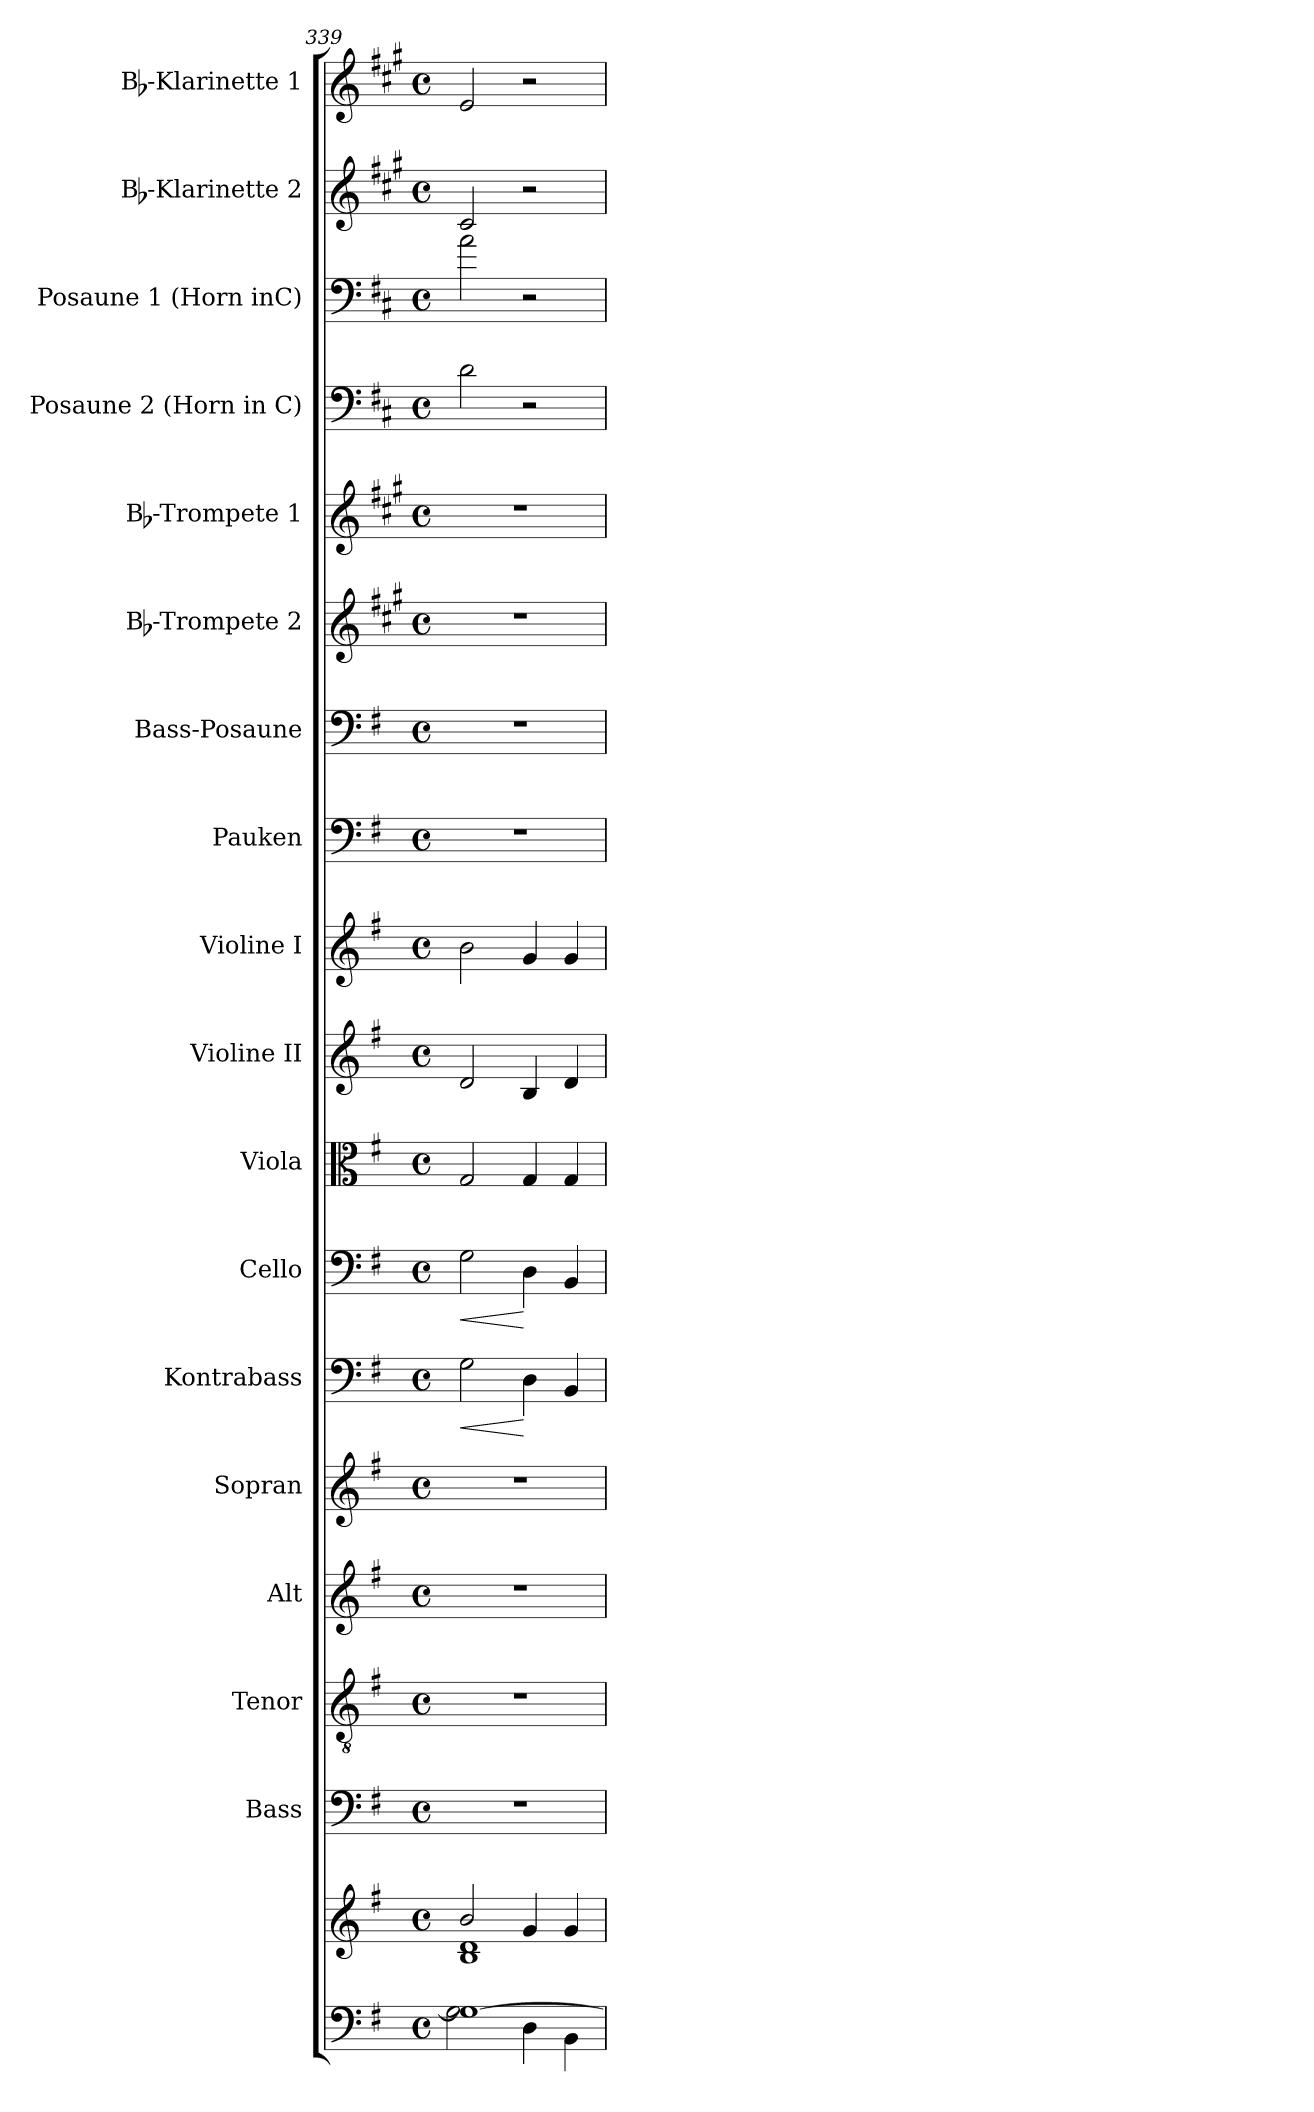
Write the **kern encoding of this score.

**kern	**kern	**kern	**kern	**kern	**kern	**kern	**dynam	**kern	**dynam	**kern	**kern	**kern	**kern	**kern	**kern	**kern	**kern	**kern	**kern	**kern
*part18	*part18	*part17	*part16	*part15	*part14	*part13	*part13	*part12	*part12	*part11	*part10	*part9	*part8	*part7	*part6	*part5	*part4	*part3	*part2	*part1
*staff19	*staff18	*staff17	*staff16	*staff15	*staff14	*staff13	*staff13	*staff12	*staff12	*staff11	*staff10	*staff9	*staff8	*staff7	*staff6	*staff5	*staff4	*staff3	*staff2	*staff1
*	*	*I"Bass	*I"Tenor	*I"Alt	*I"Sopran	*I"Kontrabass	*	*I"Cello	*	*I"Viola	*I"Violine II	*I"Violine I	*I"Pauken	*I"Bass-Posaune	*I"Bb-Trompete 2	*I"Bb-Trompete 1	*I"Posaune 2 (Horn in C)	*I"Posaune 1 (Horn inC)	*I"Bb-Klarinette 2	*I"Bb-Klarinette 1
*	*	*I'B.	*I'T.	*I'A.	*I'S.	*I'Kb.	*	*	*	*I'Vla.	*I'Vl. II	*I'Vl. I	*I'Pk.	*I'B-Pos.	*I'Bb Trp. 2	*I'Bb Trp. 1	*I'Pos. 2	*I'Pos. 1	*I'Bb Kl. 2	*I'Bb Kl. 1
*clefF4	*clefG2	*clefF4	*clefGv2	*clefG2	*clefG2	*clefF4	*	*clefF4	*	*clefC3	*clefG2	*clefG2	*clefF4	*clefF4	*clefG2	*clefG2	*clefF4	*clefF4	*clefG2	*clefG2
*	*	*	*	*	*	*ITrd7c12	*	*	*	*	*	*	*	*	*ITrd1c2	*ITrd1c2	*ITrd4c7	*ITrd4c7	*ITrd1c2	*ITrd1c2
*k[f#]	*k[f#]	*k[f#]	*k[f#]	*k[f#]	*k[f#]	*k[f#]	*	*k[f#]	*	*k[f#]	*k[f#]	*k[f#]	*k[f#]	*k[f#]	*k[f#]	*k[f#]	*k[f#]	*k[f#]	*k[f#]	*k[f#]
*G:	*G:	*G:	*G:	*G:	*G:	*G:	*	*G:	*	*G:	*G:	*G:	*G:	*G:	*G:	*G:	*G:	*G:	*G:	*G:
*M4/4	*M4/4	*M4/4	*M4/4	*M4/4	*M4/4	*M4/4	*	*M4/4	*	*M4/4	*M4/4	*M4/4	*M4/4	*M4/4	*M4/4	*M4/4	*M4/4	*M4/4	*M4/4	*M4/4
*met(c)	*met(c)	*met(c)	*met(c)	*met(c)	*met(c)	*met(c)	*	*met(c)	*	*met(c)	*met(c)	*met(c)	*met(c)	*met(c)	*met(c)	*met(c)	*met(c)	*met(c)	*met(c)	*met(c)
=339	=339	=339	=339	=339	=339	=339	=339	=339	=339	=339	=339	=339	=339	=339	=339	=339	=339	=339	=339	=339
*^	*^	*	*	*	*	*	*	*	*	*	*	*	*	*	*	*	*	*	*	*
!	!	!	!	!	!	!	!	!	!LO:HP:b	!	!LO:HP:b	!	!	!	!	!	!	!	!	!	!	!
1G_	2G\	2b/	1B 1d	1r	1r	1r	1r	2GG\	<	2G\	<	2G/	2d/	2b\	1r	1r	1r	1r	2G\	2d\	2B/	2d/
.	4D\	4g/	.	.	.	.	.	4DD\	[	4D\	[	4G/	4B/	4g/	.	.	.	.	2r	2r	2r	2r
.	4BB\	4g/	.	.	.	.	.	4BBB/	.	4BB/	.	4G/	4d/	4g/	.	.	.	.	.	.	.	.
*v	*v	*	*	*	*	*	*	*	*	*	*	*	*	*	*	*	*	*	*	*	*	*
*	*v	*v	*	*	*	*	*	*	*	*	*	*	*	*	*	*	*	*	*	*	*
=	=	=	=	=	=	=	=	=	=	=	=	=	=	=	=	=	=	=	=	=
*-	*-	*-	*-	*-	*-	*-	*-	*-	*-	*-	*-	*-	*-	*-	*-	*-	*-	*-	*-	*-
